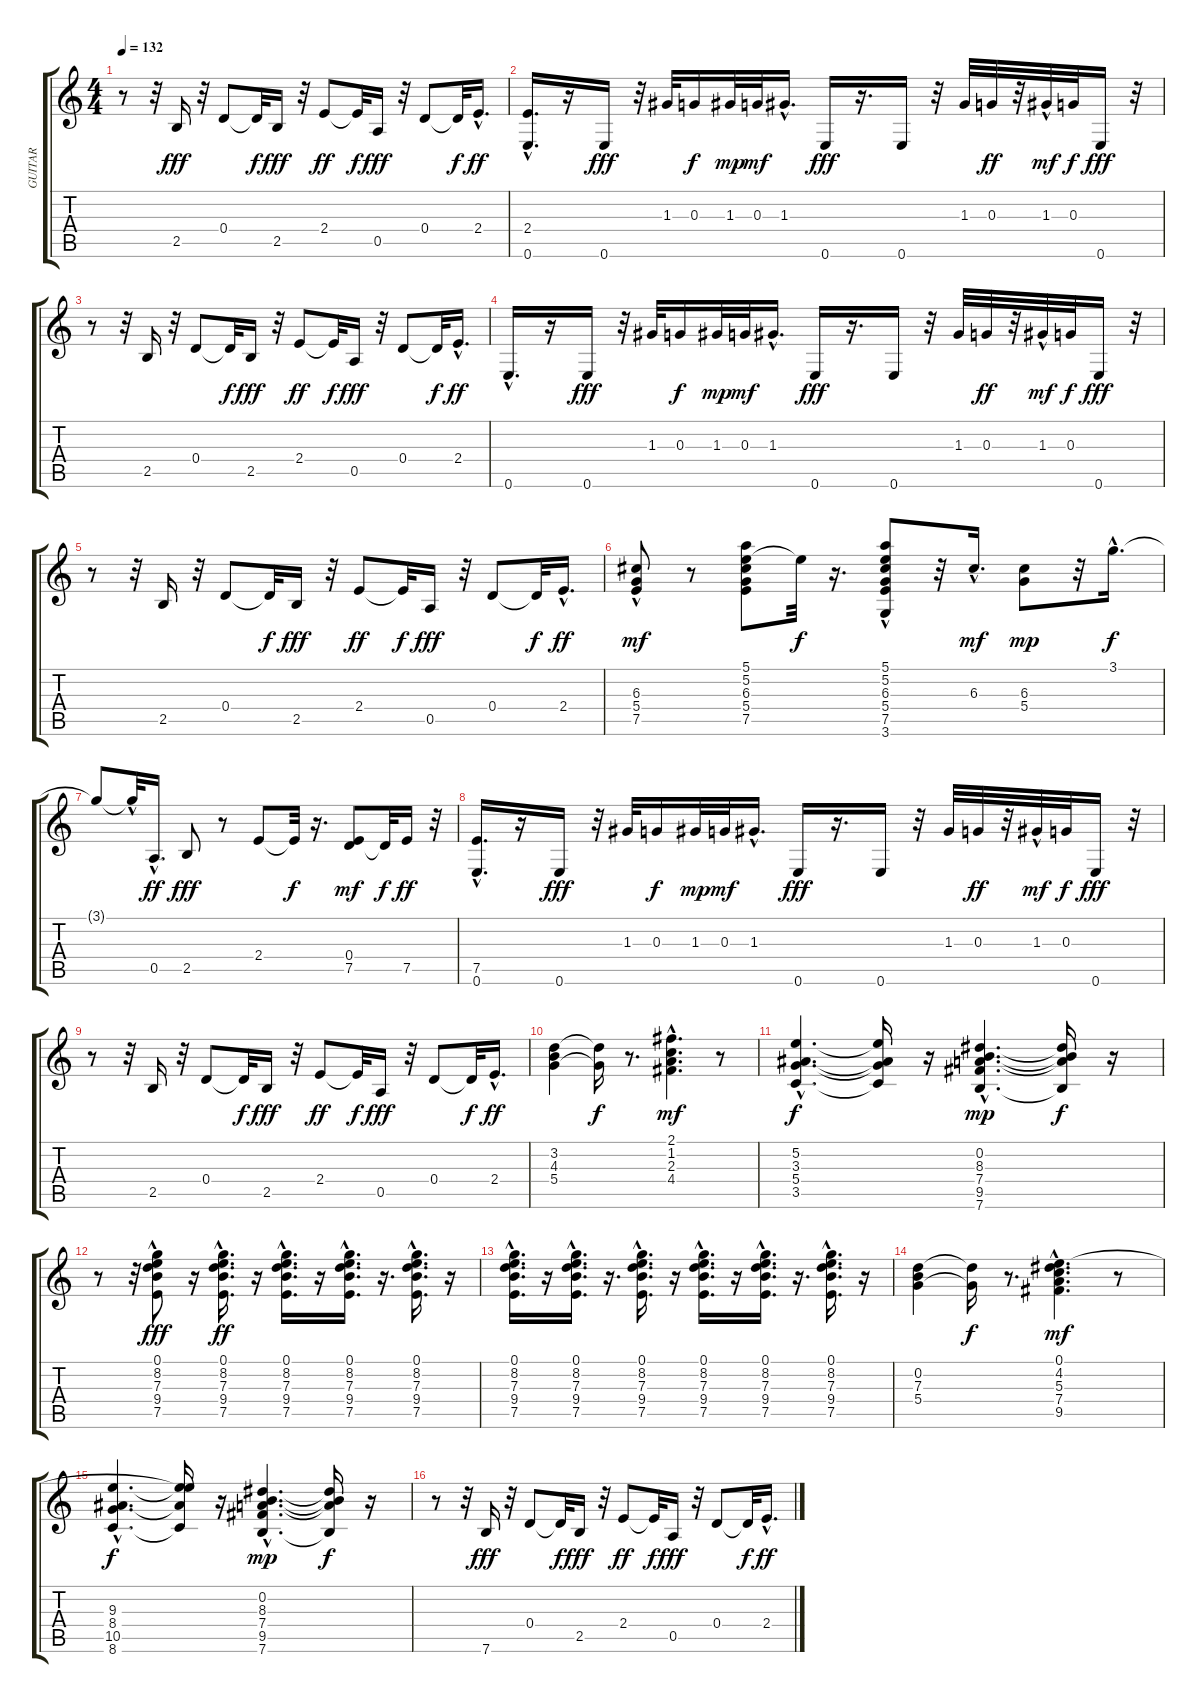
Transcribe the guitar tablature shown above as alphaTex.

\track ("GUITAR  " "GUITAR  ") {instrument electricguitarclean}
\staff {score tabs}
\tuning (E4 B3 G3 D3 A2 E2) {hide}
\ts (4 4)
\tempo 132
\clef g2
\ks c
r.8{dy fff} r.32 2.5.16 r.32 0.4.8 0.4{t}.32{dy f} 2.5.16{dy fff} r.32 2.4.8{dy ff} 2.4{t}.32{dy f} 0.5.16{dy fff} r.32 0.4.8 0.4{t}.32{dy f} 2.4{hac}.16{d dy ff} |
(2.4 0.6{hac}).16{d} r.16 0.6.16{dy fff} r.32 1.3.32 0.3.16{dy f} 1.3.32{dy mp} 0.3.32{dy mf} 1.3{hac}.16{d} 0.6.16{dy fff} r.16{d} 0.6.16 r.32 1.3.32 0.3.32{dy ff} r.32 1.3{hac}.32{dy mf} 0.3.32{dy f} 0.6.16{dy fff} r.32 |
r.8 r.32 2.5.16 r.32 0.4.8 0.4{t}.32{dy f} 2.5.16{dy fff} r.32 2.4.8{dy ff} 2.4{t}.32{dy f} 0.5.16{dy fff} r.32 0.4.8 0.4{t}.32{dy f} 2.4{hac}.16{d dy ff} |
0.6{hac}.16{d} r.16 0.6.16{dy fff} r.32 1.3.32 0.3.16{dy f} 1.3.32{dy mp} 0.3.32{dy mf} 1.3{hac}.16{d} 0.6.16{dy fff} r.16{d} 0.6.16 r.32 1.3.32 0.3.32{dy ff} r.32 1.3{hac}.32{dy mf} 0.3.32{dy f} 0.6.16{dy fff} r.32 |
r.8 r.32 2.5.16 r.32 0.4.8 0.4{t}.32{dy f} 2.5.16{dy fff} r.32 2.4.8{dy ff} 2.4{t}.32{dy f} 0.5.16{dy fff} r.32 0.4.8 0.4{t}.32{dy f} 2.4{hac}.16{d dy ff} |
(6.3 5.4 7.5{hac}).8{dy mf} r.8 (5.1 5.2 6.3 5.4 7.5).8 5.2{t}.32{dy f} r.16{d} (5.1{hac} 5.2 6.3 5.4 7.5 3.6{hac}).8 r.32 6.3{hac}.16{d dy mf} (6.3 5.4).8{dy mp} r.32 3.1{hac}.16{d dy f} |
3.1{t}.8 3.1{hac t}.32 0.5{hac}.16{d dy ff} 2.5.8{dy fff} r.8 2.4.8 2.4{t}.32{dy f} r.16{d} (0.4 7.5).8{dy mf} 0.4{t}.32{dy f} 7.5.16{dy ff} r.32 |
(7.5 0.6{hac}).16{d} r.16 0.6.16{dy fff} r.32 1.3.32 0.3.16{dy f} 1.3.32{dy mp} 0.3.32{dy mf} 1.3{hac}.16{d} 0.6.16{dy fff} r.16{d} 0.6.16 r.32 1.3.32 0.3.32{dy ff} r.32 1.3{hac}.32{dy mf} 0.3.32{dy f} 0.6.16{dy fff} r.32 |
r.8 r.32 2.5.16 r.32 0.4.8 0.4{t}.32{dy f} 2.5.16{dy fff} r.32 2.4.8{dy ff} 2.4{t}.32{dy f} 0.5.16{dy fff} r.32 0.4.8 0.4{t}.32{dy f} 2.4{hac}.16{d dy ff} |
(3.2 4.3 5.4).4 (3.2{t} 5.4{t}).16{dy f} r.8{d} (2.1{hac} 1.2{hac} 2.3{hac} 4.4{hac}).4{d dy mf} r.8 |
(5.2{hac} 3.3{hac} 5.4{hac} 3.5{hac}).4{d dy f} (5.2{t} 3.3{t} 5.4{t} 3.5{t}).16 r.16 (0.2{hac} 8.3{hac} 7.4{hac} 9.5{hac} 7.6{hac}).4{d dy mp} (0.2{t} 8.3{t} 7.4{t} 7.6{t}).16{dy f} r.16 |
r.8 r.32 (0.1{hac} 8.2 7.3{hac} 9.4{hac} 7.5{hac}).8{dy fff} r.16 (0.1{hac} 8.2{hac} 7.3{hac} 9.4{hac} 7.5{hac}).16{d dy ff} r.16 (0.1{hac} 8.2{hac} 7.3{hac} 9.4{hac} 7.5{hac}).16{d} r.16 (0.1{hac} 8.2{hac} 7.3{hac} 9.4{hac} 7.5{hac}).16{d} r.16{d} (0.1{hac} 8.2{hac} 7.3{hac} 9.4{hac} 7.5{hac}).16{d} r.16 |
(0.1{hac} 8.2{hac} 7.3{hac} 9.4{hac} 7.5{hac}).16{d} r.16 (0.1{hac} 8.2{hac} 7.3{hac} 9.4{hac} 7.5{hac}).16{d} r.16{d} (0.1{hac} 8.2{hac} 7.3{hac} 9.4{hac} 7.5{hac}).16{d} r.16 (0.1{hac} 8.2{hac} 7.3{hac} 9.4{hac} 7.5{hac}).16{d} r.16 (0.1{hac} 8.2{hac} 7.3{hac} 9.4{hac} 7.5{hac}).16{d} r.16{d} (0.1{hac} 8.2{hac} 7.3{hac} 9.4{hac} 7.5{hac}).16{d} r.16 |
(0.2 7.3 5.4).4 (7.3{t} 5.4{t}).16{dy f} r.8{d} (0.1{hac} 4.2 5.3{hac} 7.4{hac} 9.5{hac}).4{d dy mf} r.8 |
(9.3{hac} 8.4{hac} 10.5{hac} 8.6{hac}).4{d dy f} (0.1{t} 9.3{t} 8.4{t} 8.6{t}).16 r.16 (0.2{hac} 8.3{hac} 7.4{hac} 9.5{hac} 7.6{hac}).4{d dy mp} (0.2{t} 8.3{t} 7.4{t} 7.6{t}).16{dy f} r.16 |
r.8 r.32 7.6.16{dy fff} r.32 0.4.8 0.4{t}.32{dy f} 2.5.16{dy fff} r.32 2.4.8{dy ff} 2.4{t}.32{dy f} 0.5.16{dy fff} r.32 0.4.8 0.4{t}.32{dy f} 2.4{hac}.16{d dy ff}
